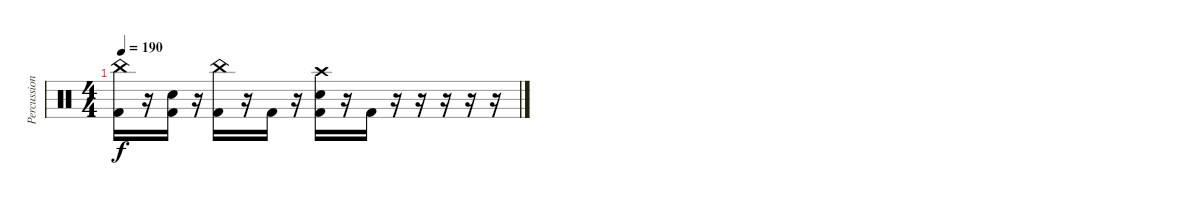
\track ("Percussion" "Percussion") {instrument percussion}
\staff {score}
\articulation defaults
\ts (4 4)
\tempo 190
\clef neutral
\ks c
("China (hit)" "Kick (hit) 2").16{dy f} r.16 ("Electric Snare (hit)" "Kick (hit) 2").16 r.16 ("China (hit)" "Kick (hit) 2").16 r.16 "Kick (hit) 2".16 r.16 ("Crash high (hit)" "Electric Snare (hit)" "Kick (hit) 2").16 r.16 "Kick (hit) 2".16 r.16 r.16 r.16 r.16 r.16
